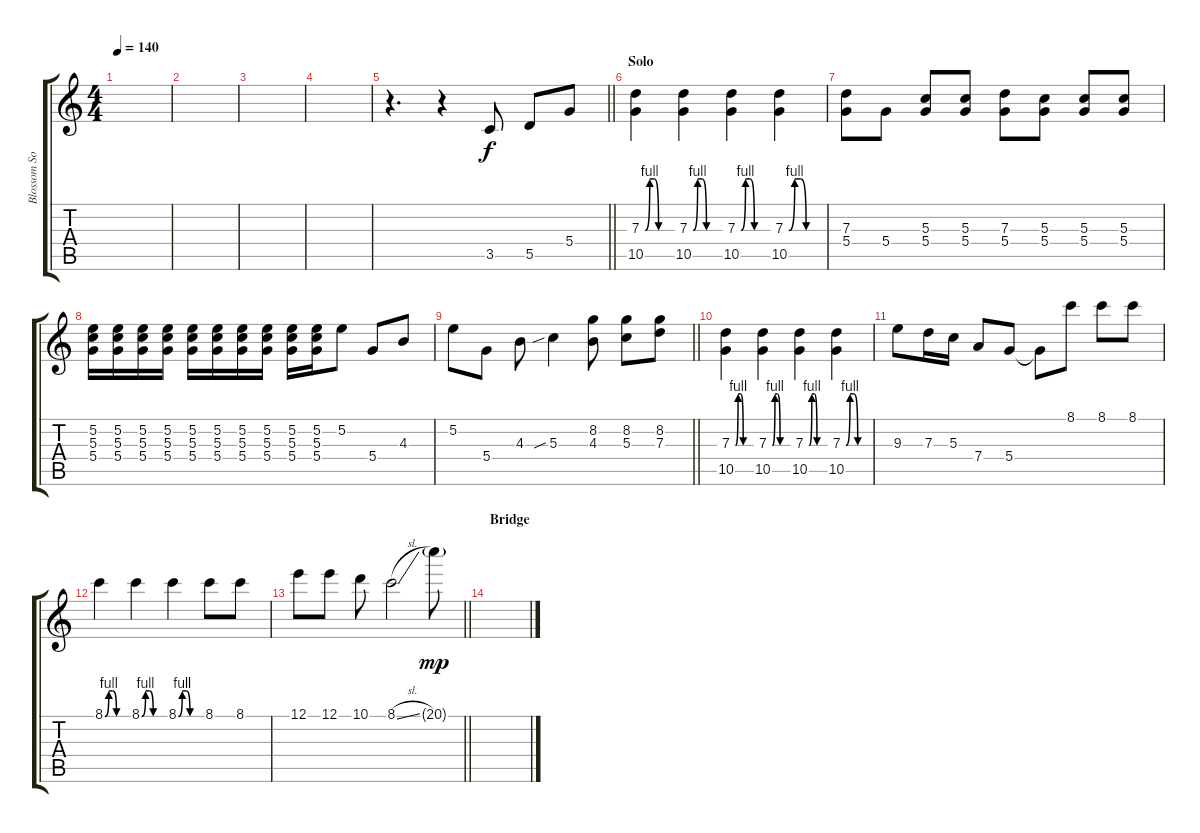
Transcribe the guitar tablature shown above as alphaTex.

\track ("Blossom Solo" "Blossom So") {instrument distortionguitar}
\staff {score tabs}
\tuning (E4 B3 G3 D3 A2 E2) {hide}
\ts (4 4)
\tempo 140
\clef g2
\ks c
|
|
|
|
\barLineRight lightlight
r.4{d} r.4 3.5.8 5.5.8 5.4.8 |
\section ("" "Solo")
(7.3{be (custom 0 0 10 4 20 4 30 0 60 0)} 10.5).4 (7.3{be (custom 0 0 10 4 20 4 30 0 60 0)} 10.5).4 (7.3{be (custom 0 0 10 4 20 4 30 0 60 0)} 10.5).4 (7.3{be (custom 0 0 10 4 20 4 30 0 60 0)} 10.5).4 |
(7.3 5.4).8 5.4.8 (5.3 5.4).8 (5.3 5.4).8 (7.3 5.4).8 (5.3 5.4).8 (5.3 5.4).8 (5.3 5.4).8 |
(5.2 5.3 5.4).16 (5.2 5.3 5.4).16 (5.2 5.3 5.4).16 (5.2 5.3 5.4).16 (5.2 5.3 5.4).16 (5.2 5.3 5.4).16 (5.2 5.3 5.4).16 (5.2 5.3 5.4).16 (5.2 5.3 5.4).16 (5.2 5.3 5.4).16 5.2.8 5.4.8 4.3.8 |
\barLineRight lightlight
5.2.8 5.4.8 4.3.8 5.3{sib}.4 (8.2 4.3).8 (8.2 5.3).8 (8.2 7.3).8 |
(7.3{be (custom 0 0 10 4 20 4 30 0 60 0)} 10.5).4 (7.3{be (custom 0 0 10 4 20 4 30 0 60 0)} 10.5).4 (7.3{be (custom 0 0 10 4 20 4 30 0 60 0)} 10.5).4 (7.3{be (custom 0 0 10 4 20 4 30 0 60 0)} 10.5).4 |
9.3.8 7.3.16 5.3.16 7.4.8 5.4.8 5.4{t}.8 8.1.8 8.1.8 8.1.8 |
8.1{be (custom 0 0 10 4 20 4 30 0 60 0)}.4 8.1{be (custom 0 0 10 4 20 4 30 0 60 0)}.4 8.1{be (custom 0 0 10 4 20 4 30 0 60 0)}.4 8.1.8 8.1.8 |
\barLineRight lightlight
12.1.8 12.1.8 10.1.8 8.1{sl}.2 20.1{g}.8{dy mp} |
\section ("" "Bridge")
